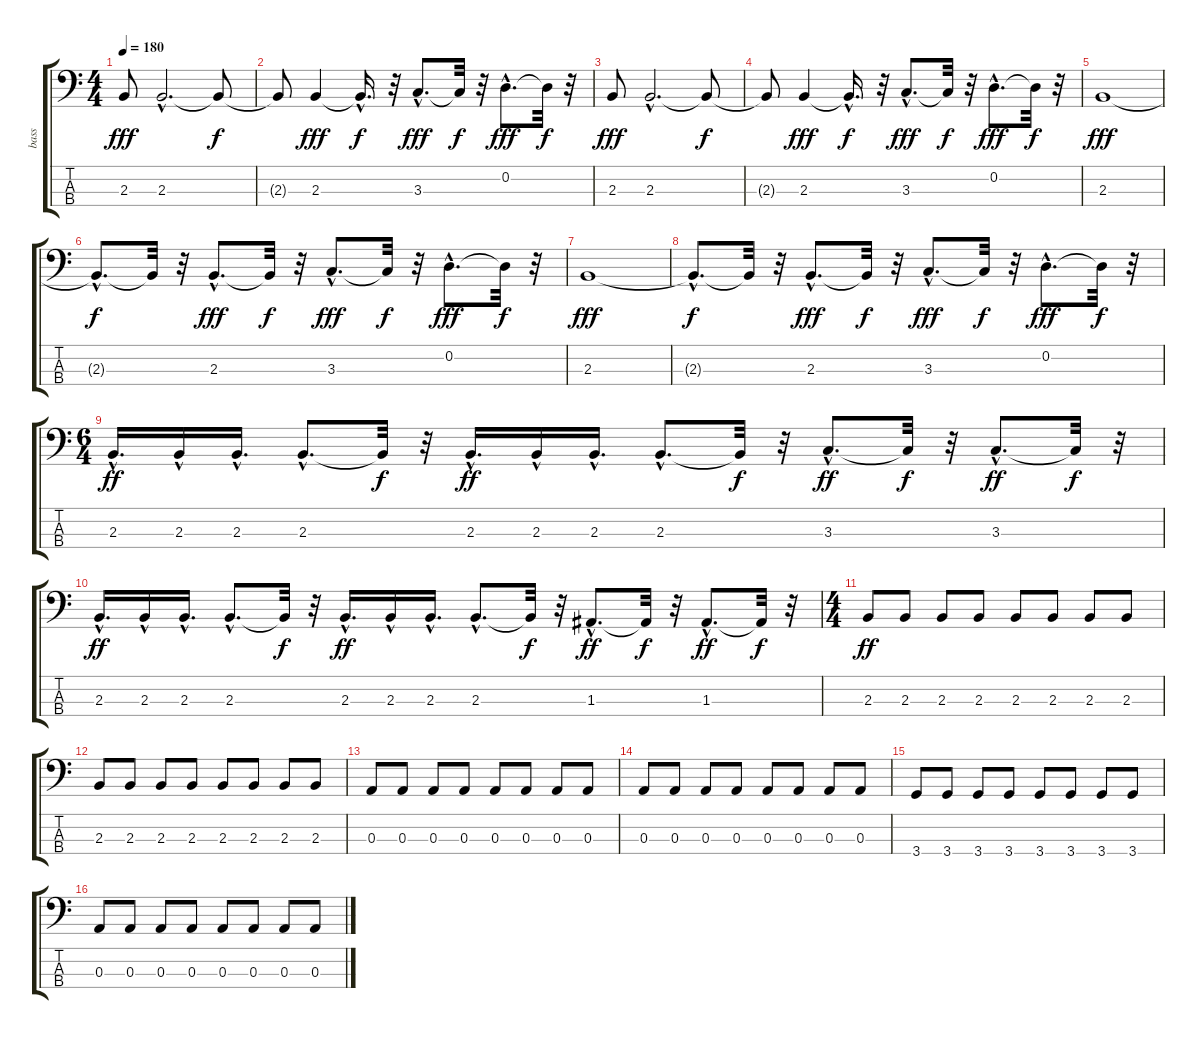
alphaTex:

\track ("bass" "bass") {instrument synthbass1}
\staff {score tabs}
\tuning (G2 D2 A1 E1) {hide}
\ts (4 4)
\tempo 180
\clef f4
\ks c
2.3.8{dy fff instrument synthbass1} 2.3{hac}.2{d} 2.3{t}.8{dy f} |
2.3{t}.8 2.3.4{dy fff} 2.3{hac t}.16{d dy f} r.32 3.3{hac}.8{d dy fff} 3.3{t}.32{dy f} r.32 0.2{hac}.8{d dy fff} 0.2{t}.32{dy f} r.32 |
2.3.8{dy fff} 2.3{hac}.2{d} 2.3{t}.8{dy f} |
2.3{t}.8 2.3.4{dy fff} 2.3{hac t}.16{d dy f} r.32 3.3{hac}.8{d dy fff} 3.3{t}.32{dy f} r.32 0.2{hac}.8{d dy fff} 0.2{t}.32{dy f} r.32 |
2.3.1{dy fff} |
2.3{hac t}.8{d dy f} 2.3{t}.32 r.32 2.3{hac}.8{d dy fff} 2.3{t}.32{dy f} r.32 3.3{hac}.8{d dy fff} 3.3{t}.32{dy f} r.32 0.2{hac}.8{d dy fff} 0.2{t}.32{dy f} r.32 |
2.3.1{dy fff} |
2.3{hac t}.8{d dy f} 2.3{t}.32 r.32 2.3{hac}.8{d dy fff} 2.3{t}.32{dy f} r.32 3.3{hac}.8{d dy fff} 3.3{t}.32{dy f} r.32 0.2{hac}.8{d dy fff} 0.2{t}.32{dy f} r.32 |
\ts (6 4)
2.3{hac}.16{d dy ff} 2.3{hac}.16 2.3{hac}.16{d} 2.3{hac}.8{d} 2.3{t}.32{dy f} r.32 2.3{hac}.16{d dy ff} 2.3{hac}.16 2.3{hac}.16{d} 2.3{hac}.8{d} 2.3{t}.32{dy f} r.32 3.3{hac}.8{d dy ff} 3.3{t}.32{dy f} r.32 3.3{hac}.8{d dy ff} 3.3{t}.32{dy f} r.32 |
2.3{hac}.16{d dy ff} 2.3{hac}.16 2.3{hac}.16{d} 2.3{hac}.8{d} 2.3{t}.32{dy f} r.32 2.3{hac}.16{d dy ff} 2.3{hac}.16 2.3{hac}.16{d} 2.3{hac}.8{d} 2.3{t}.32{dy f} r.32 1.3{hac}.8{d dy ff} 1.3{t}.32{dy f} r.32 1.3{hac}.8{d dy ff} 1.3{t}.32{dy f} r.32 |
\ts (4 4)
2.3.8{dy ff} 2.3.8 2.3.8 2.3.8 2.3.8 2.3.8 2.3.8 2.3.8 |
2.3.8 2.3.8 2.3.8 2.3.8 2.3.8 2.3.8 2.3.8 2.3.8 |
0.3.8 0.3.8 0.3.8 0.3.8 0.3.8 0.3.8 0.3.8 0.3.8 |
0.3.8 0.3.8 0.3.8 0.3.8 0.3.8 0.3.8 0.3.8 0.3.8 |
3.4.8 3.4.8 3.4.8 3.4.8 3.4.8 3.4.8 3.4.8 3.4.8 |
0.3.8 0.3.8 0.3.8 0.3.8 0.3.8 0.3.8 0.3.8 0.3.8
